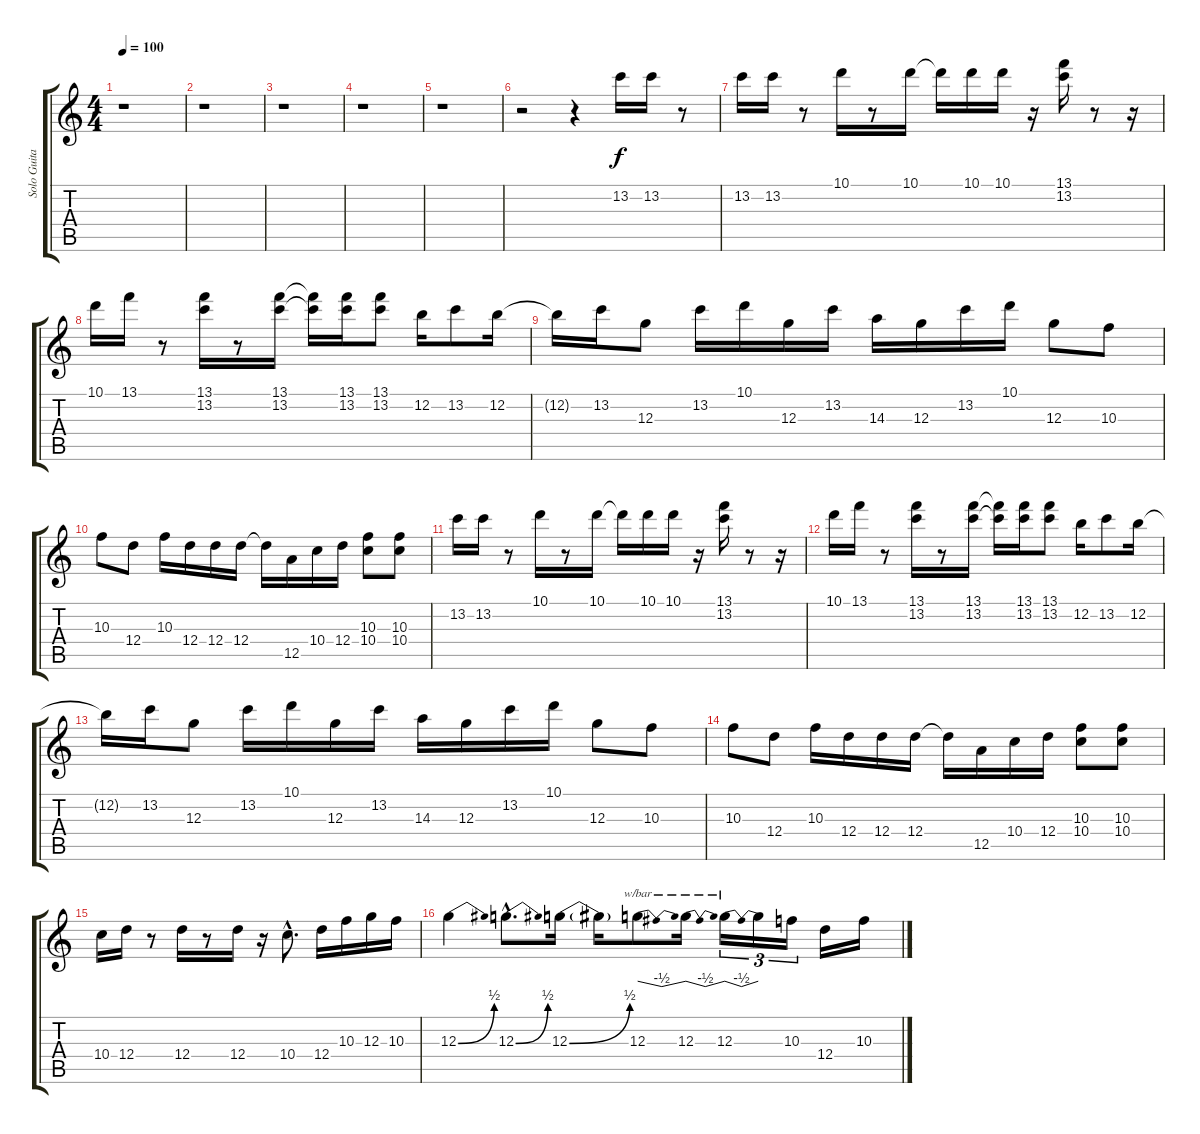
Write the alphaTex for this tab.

\track ("Solo Guitar" "Solo Guita") {instrument overdrivenguitar}
\staff {score tabs}
\tuning (E4 B3 G3 D3 A2 E2) {hide}
\ts (4 4)
\tempo 100
\clef g2
\ks c
r.1{dy f} |
r.1 |
r.1 |
r.1 |
r.1 |
r.2 r.4 13.2.16 13.2.16 r.8 |
13.2.16 13.2.16 r.8 10.1.16 r.8 10.1.16 10.1{t}.16 10.1.16 10.1.16 r.16 (13.1 13.2).16 r.8 r.16 |
10.1.16 13.1.16 r.8 (13.1 13.2).16 r.8 (13.1 13.2).16 (13.1{t} 13.2{t}).16 (13.1 13.2).16 (13.1 13.2).8 12.2.16 13.2.8 12.2.16 |
12.2{t}.16 13.2.16 12.3.8 13.2.16 10.1.16 12.3.16 13.2.16 14.3.16 12.3.16 13.2.16 10.1.16 12.3.8 10.3.8 |
10.3.8 12.4.8 10.3.16 12.4.16 12.4.16 12.4.16 12.4{t}.16 12.5.16 10.4.16 12.4.16 (10.3 10.4).8 (10.3 10.4).8 |
13.2.16 13.2.16 r.8 10.1.16 r.8 10.1.16 10.1{t}.16 10.1.16 10.1.16 r.16 (13.1 13.2).16 r.8 r.16 |
10.1.16 13.1.16 r.8 (13.1 13.2).16 r.8 (13.1 13.2).16 (13.1{t} 13.2{t}).16 (13.1 13.2).16 (13.1 13.2).8 12.2.16 13.2.8 12.2.16 |
12.2{t}.16 13.2.16 12.3.8 13.2.16 10.1.16 12.3.16 13.2.16 14.3.16 12.3.16 13.2.16 10.1.16 12.3.8 10.3.8 |
10.3.8 12.4.8 10.3.16 12.4.16 12.4.16 12.4.16 12.4{t}.16 12.5.16 10.4.16 12.4.16 (10.3 10.4).8 (10.3 10.4).8 |
10.4.16 12.4.16 r.8 12.4.16 r.8 12.4.16 r.16 10.4{hac}.8{d} 12.4.16 10.3.16 12.3.16 10.3.16 |
12.3{be (bend 0 0 60 2)}.4 12.3{be (bend 0 0 60 2) hac}.8{d} 12.3{be (bend 0 0 60 2)}.16 12.3{t}.16 12.3.8{tbe (dip default 0 0 30 -2 60 0)} 12.3.16{tbe (dip default 0 0 30 -2 60 0)} 12.3.16{tu (3 2) tbe (dip default 0 0 30 -2 60 0)} 12.3{t}.16{tu (3 2)} 10.3.16{tu (3 2)} 12.4.16 10.3.16
